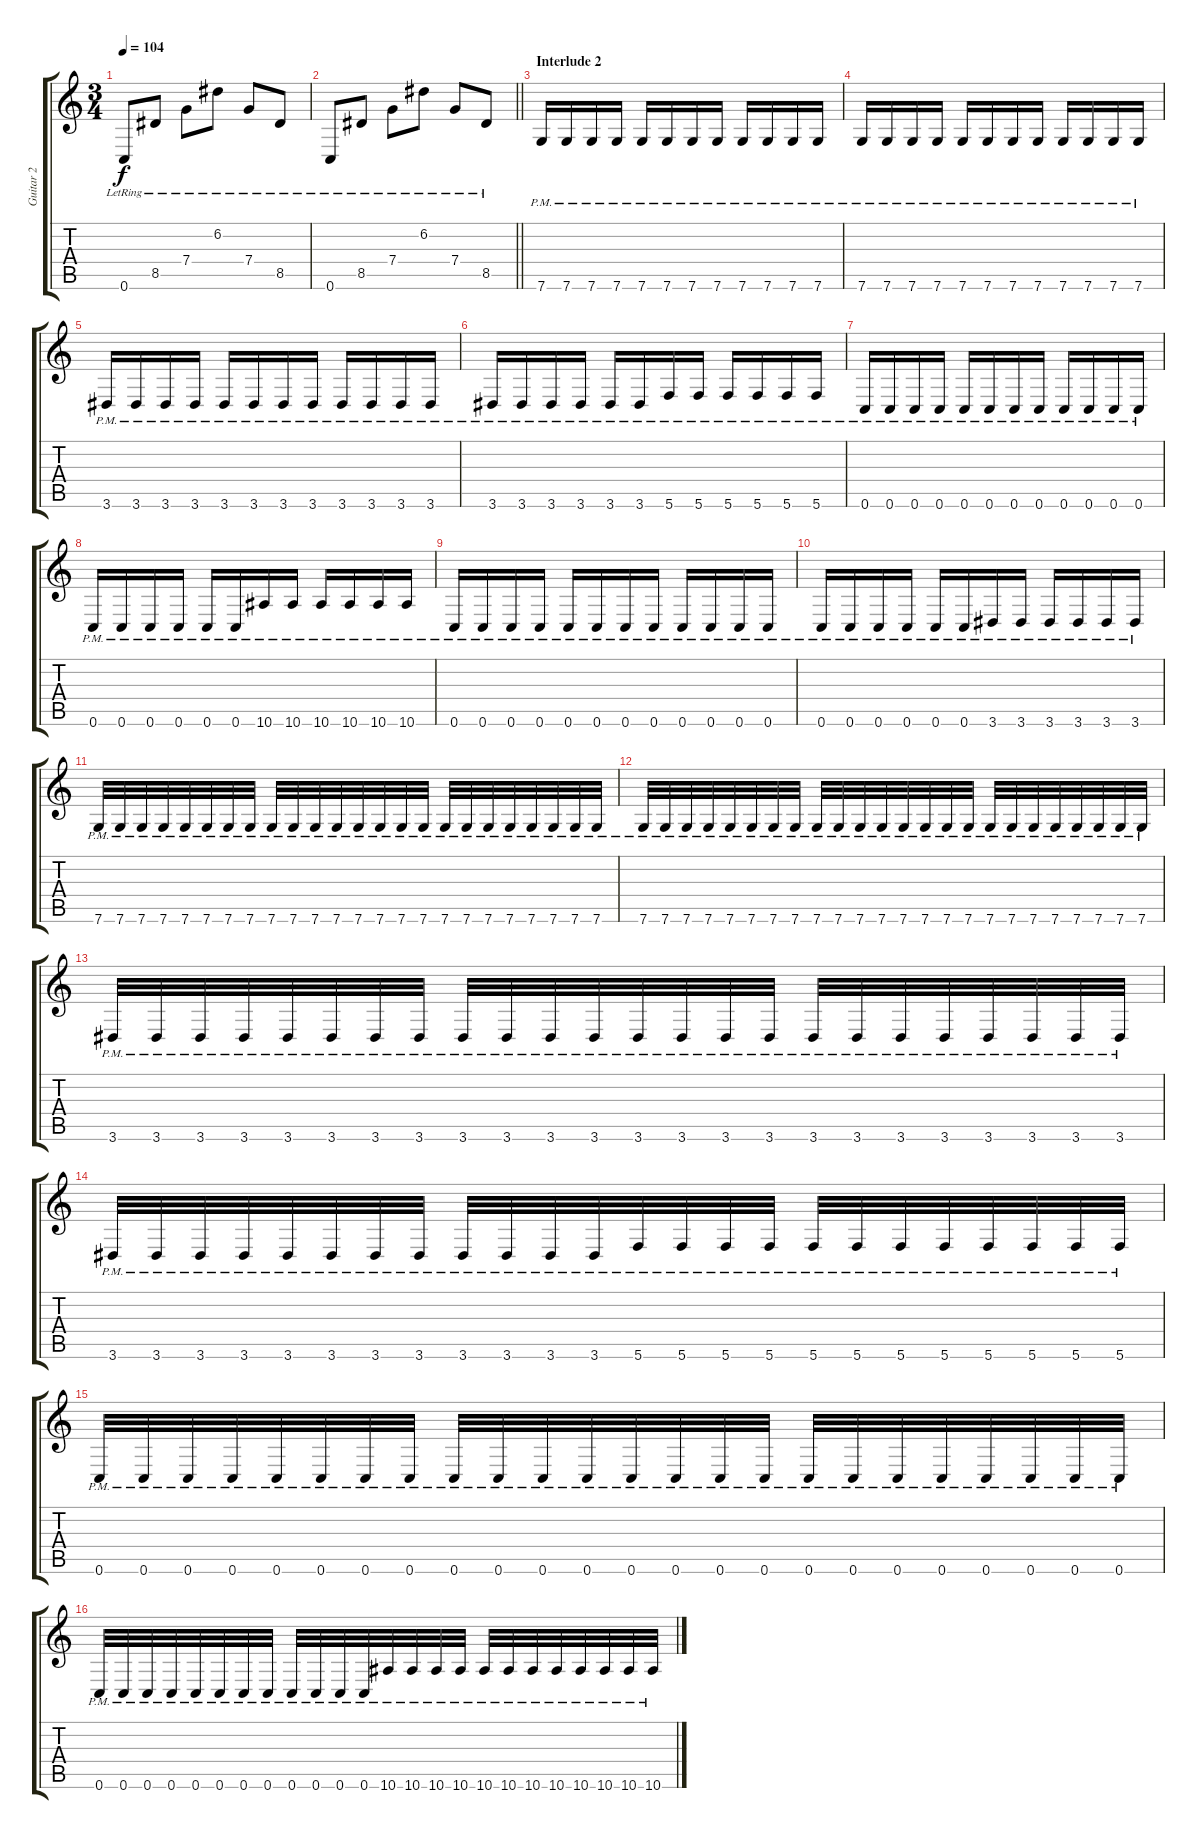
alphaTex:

\track ("Guitar 2" "Guitar 2") {instrument distortionguitar}
\staff {score tabs}
\tuning (D4 A3 F3 C3 G2 C2) {hide}
\ts (3 4)
\tempo 104
\clef g2
\ks c
0.6{lr}.8{dy f} 8.5{lr}.8 7.4{lr}.8 6.2{lr}.8 7.4{lr}.8 8.5{lr}.8 |
\barLineRight lightlight
0.6{lr}.8 8.5{lr}.8 7.4{lr}.8 6.2{lr}.8 7.4{lr}.8 8.5{lr}.8 |
\section ("" "Interlude 2")
7.6{pm}.16{volume 9 instrument distortionguitar} 7.6{pm}.16 7.6{pm}.16 7.6{pm}.16 7.6{pm}.16 7.6{pm}.16 7.6{pm}.16 7.6{pm}.16 7.6{pm}.16 7.6{pm}.16 7.6{pm}.16 7.6{pm}.16 |
7.6{pm}.16 7.6{pm}.16 7.6{pm}.16 7.6{pm}.16 7.6{pm}.16 7.6{pm}.16 7.6{pm}.16 7.6{pm}.16 7.6{pm}.16 7.6{pm}.16 7.6{pm}.16 7.6{pm}.16 |
3.6{pm}.16 3.6{pm}.16 3.6{pm}.16 3.6{pm}.16 3.6{pm}.16 3.6{pm}.16 3.6{pm}.16 3.6{pm}.16 3.6{pm}.16 3.6{pm}.16 3.6{pm}.16 3.6{pm}.16 |
3.6{pm}.16 3.6{pm}.16 3.6{pm}.16 3.6{pm}.16 3.6{pm}.16 3.6{pm}.16 5.6{pm}.16 5.6{pm}.16 5.6{pm}.16 5.6{pm}.16 5.6{pm}.16 5.6{pm}.16 |
0.6{pm}.16 0.6{pm}.16 0.6{pm}.16 0.6{pm}.16 0.6{pm}.16 0.6{pm}.16 0.6{pm}.16 0.6{pm}.16 0.6{pm}.16 0.6{pm}.16 0.6{pm}.16 0.6{pm}.16 |
0.6{pm}.16 0.6{pm}.16 0.6{pm}.16 0.6{pm}.16 0.6{pm}.16 0.6{pm}.16 10.6{pm}.16 10.6{pm}.16 10.6{pm}.16 10.6{pm}.16 10.6{pm}.16 10.6{pm}.16 |
0.6{pm}.16 0.6{pm}.16 0.6{pm}.16 0.6{pm}.16 0.6{pm}.16 0.6{pm}.16 0.6{pm}.16 0.6{pm}.16 0.6{pm}.16 0.6{pm}.16 0.6{pm}.16 0.6{pm}.16 |
0.6{pm}.16 0.6{pm}.16 0.6{pm}.16 0.6{pm}.16 0.6{pm}.16 0.6{pm}.16 3.6{pm}.16 3.6{pm}.16 3.6{pm}.16 3.6{pm}.16 3.6{pm}.16 3.6{pm}.16 |
7.6{pm}.32 7.6{pm}.32 7.6{pm}.32 7.6{pm}.32 7.6{pm}.32 7.6{pm}.32 7.6{pm}.32 7.6{pm}.32 7.6{pm}.32 7.6{pm}.32 7.6{pm}.32 7.6{pm}.32 7.6{pm}.32 7.6{pm}.32 7.6{pm}.32 7.6{pm}.32 7.6{pm}.32 7.6{pm}.32 7.6{pm}.32 7.6{pm}.32 7.6{pm}.32 7.6{pm}.32 7.6{pm}.32 7.6{pm}.32 |
7.6{pm}.32 7.6{pm}.32 7.6{pm}.32 7.6{pm}.32 7.6{pm}.32 7.6{pm}.32 7.6{pm}.32 7.6{pm}.32 7.6{pm}.32 7.6{pm}.32 7.6{pm}.32 7.6{pm}.32 7.6{pm}.32 7.6{pm}.32 7.6{pm}.32 7.6{pm}.32 7.6{pm}.32 7.6{pm}.32 7.6{pm}.32 7.6{pm}.32 7.6{pm}.32 7.6{pm}.32 7.6{pm}.32 7.6{pm}.32 |
3.6{pm}.32 3.6{pm}.32 3.6{pm}.32 3.6{pm}.32 3.6{pm}.32 3.6{pm}.32 3.6{pm}.32 3.6{pm}.32 3.6{pm}.32 3.6{pm}.32 3.6{pm}.32 3.6{pm}.32 3.6{pm}.32 3.6{pm}.32 3.6{pm}.32 3.6{pm}.32 3.6{pm}.32 3.6{pm}.32 3.6{pm}.32 3.6{pm}.32 3.6{pm}.32 3.6{pm}.32 3.6{pm}.32 3.6{pm}.32 |
3.6{pm}.32 3.6{pm}.32 3.6{pm}.32 3.6{pm}.32 3.6{pm}.32 3.6{pm}.32 3.6{pm}.32 3.6{pm}.32 3.6{pm}.32 3.6{pm}.32 3.6{pm}.32 3.6{pm}.32 5.6{pm}.32 5.6{pm}.32 5.6{pm}.32 5.6{pm}.32 5.6{pm}.32 5.6{pm}.32 5.6{pm}.32 5.6{pm}.32 5.6{pm}.32 5.6{pm}.32 5.6{pm}.32 5.6{pm}.32 |
0.6{pm}.32 0.6{pm}.32 0.6{pm}.32 0.6{pm}.32 0.6{pm}.32 0.6{pm}.32 0.6{pm}.32 0.6{pm}.32 0.6{pm}.32 0.6{pm}.32 0.6{pm}.32 0.6{pm}.32 0.6{pm}.32 0.6{pm}.32 0.6{pm}.32 0.6{pm}.32 0.6{pm}.32 0.6{pm}.32 0.6{pm}.32 0.6{pm}.32 0.6{pm}.32 0.6{pm}.32 0.6{pm}.32 0.6{pm}.32 |
0.6{pm}.32 0.6{pm}.32 0.6{pm}.32 0.6{pm}.32 0.6{pm}.32 0.6{pm}.32 0.6{pm}.32 0.6{pm}.32 0.6{pm}.32 0.6{pm}.32 0.6{pm}.32 0.6{pm}.32 10.6{pm}.32 10.6{pm}.32 10.6{pm}.32 10.6{pm}.32 10.6{pm}.32 10.6{pm}.32 10.6{pm}.32 10.6{pm}.32 10.6{pm}.32 10.6{pm}.32 10.6{pm}.32 10.6{pm}.32
